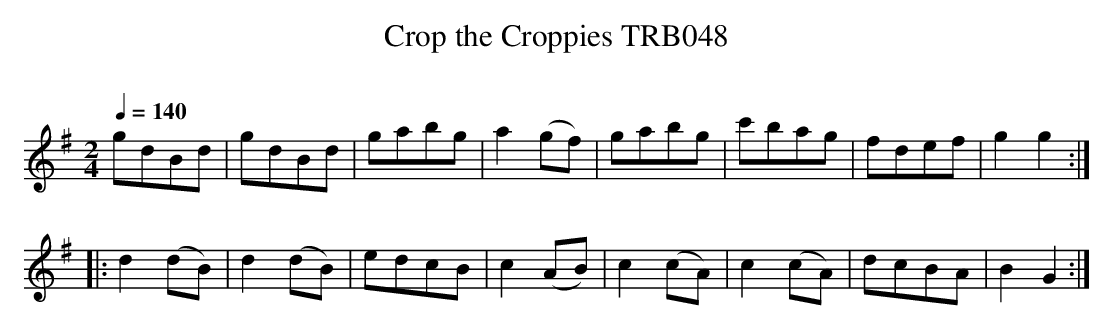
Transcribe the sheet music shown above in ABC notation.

X:1
T:Crop the Croppies TRB048
Q:1/4=140
L:1/8
M:2/4
O:
K:G
gdBd | gdBd | gabg | a2 (gf) | gabg | c'bag | fdef | g2 g2 :|
|:d2 (dB) | d2 (dB) | edcB | c2 (AB) | c2 (cA) | c2 (cA) | dcBA | B2 G2 :|
